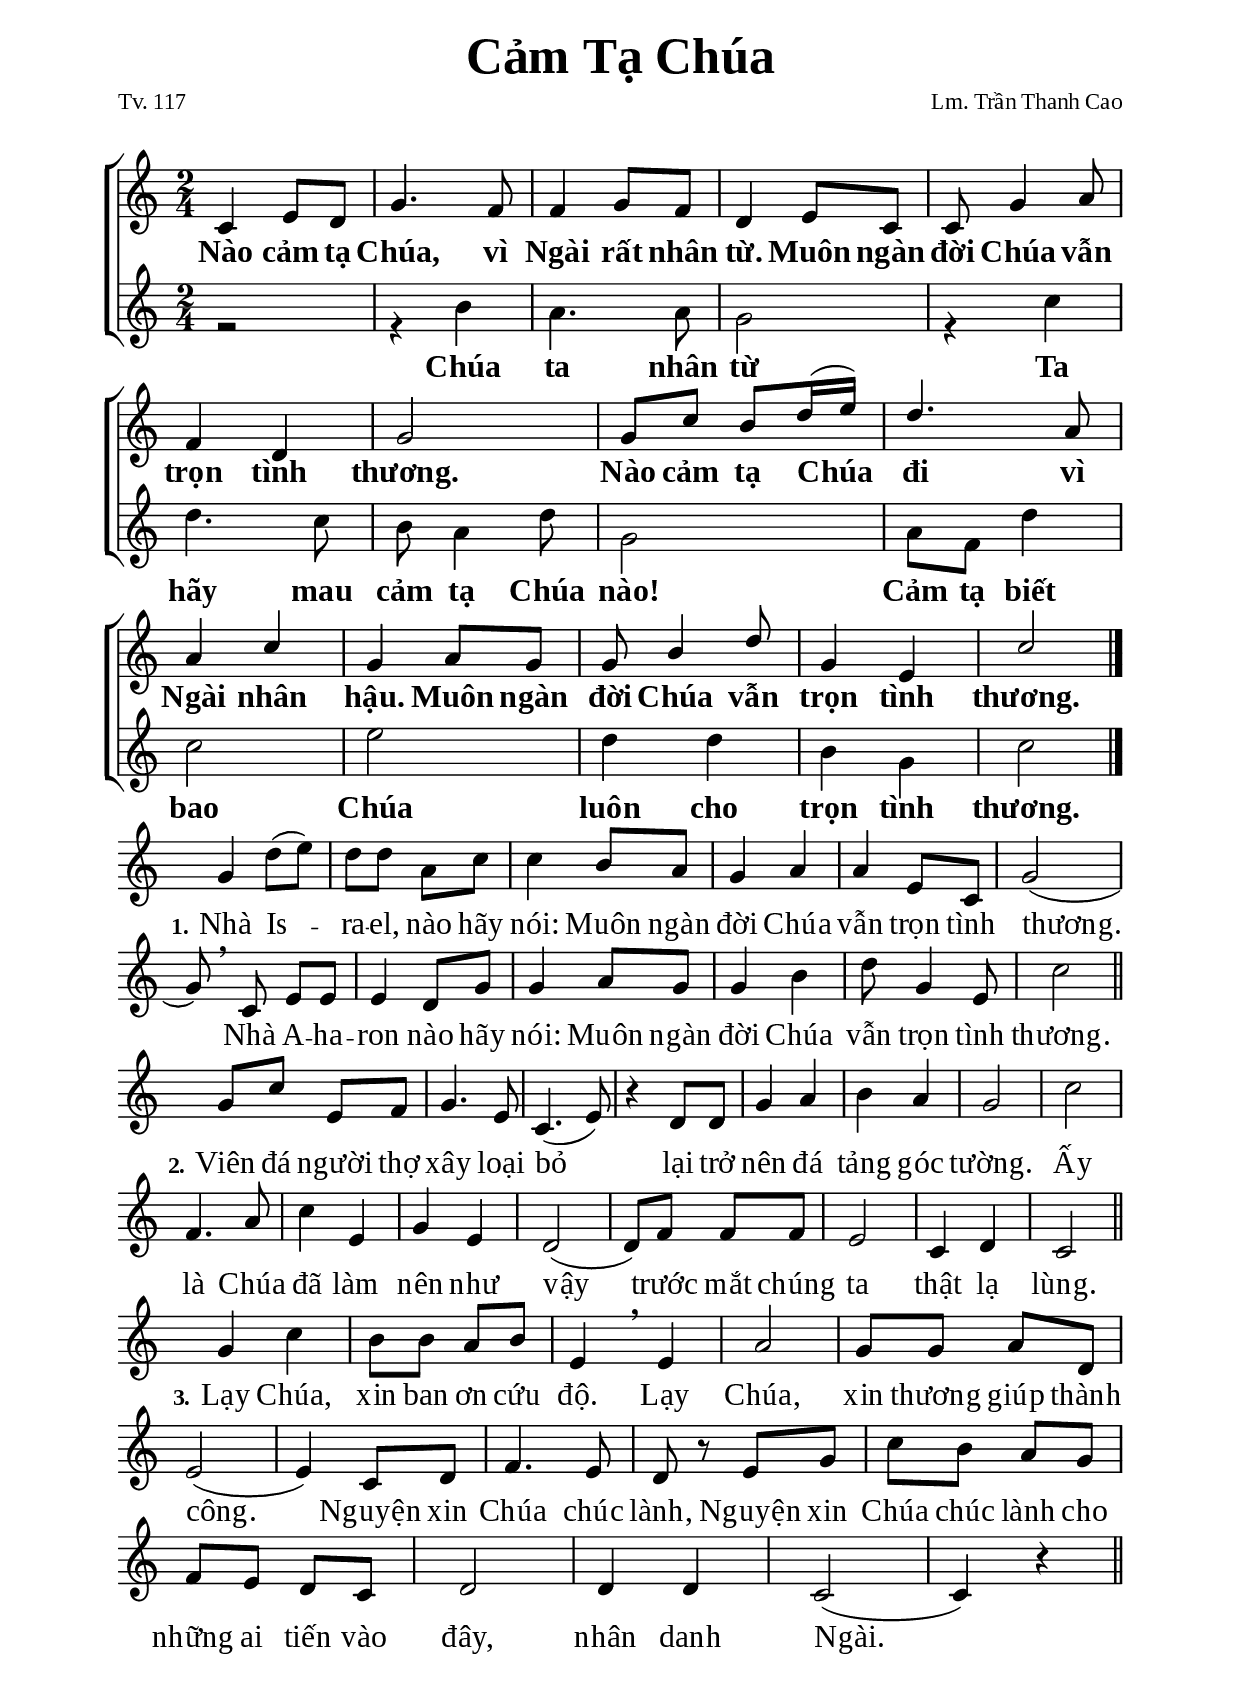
% Cài đặt chung
\version "2.20.0"
\include "english.ly"

\header {
  title = \markup { \fontsize #3 "Cảm Tạ Chúa" }
  poet = "Tv. 117"
  composer = "Lm. Trần Thanh Cao"
  arranger = " "
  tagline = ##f
}

global = {
  \key c \major
  \time 2/4
}

\paper {
  #(set-paper-size "a4")
  top-margin = 10\mm
  bottom-margin = 10\mm
  left-margin = 20\mm
  right-margin = 20\mm
  indent = #0
  #(define fonts
    (make-pango-font-tree
      "Liberation Serif"
      "Liberation Serif"
      "Liberation Serif"
      (/ 20 20)))
  page-count = #1
}

% Nhạc điệp khúc
nhacDiepKhucSop = \relative c' {
  c4 e8 d |
  g4. f8 |
  f4 g8 f |
  d4 e8 c |
  c g'4 a8 |
  f4 d |
  g2 |
  g8 c b d16 (e) |
  d4. a8 |
  a4 c |
  g a8 g |
  g b4 d8 |
  g,4 e |
  c'2 \bar "|."
}

nhacDiepKhucBas = \relative c'' {
  r2 |
  r4 b |
  a4. a8 |
  g2 |
  r4 c |
  d4. c8 |
  b a4 d8 |
  g,2 |
  a8 f d'4 |
  c2 |
  e |
  d4 d |
  b g |
  c2 \bar "|."
}

% Nhạc phiên khúc
nhacPhienKhucMot = \relative c'' {
  g4 d'8 (e) |
  d d a c |
  c4 b8 a |
  g4 a |
  a e8 c |
  g'2 ( |
  g8) \breathe c, e e |
  e4 d8 g |
  g4 a8 g |
  g4 b |
  d8 g,4 e8 |
  c'2 \bar "||"
}

nhacPhienKhucHai = \relative c'' {
  g8 c e, f |
  g4. e8 |
  c4. (e8) |
  r4 d8 d |
  g4 a |
  b a |
  g2 |
  c |
  f,4. a8 |
  c4 e, |
  g e |
  d2 ( |
  d8) f f f |
  e2 |
  c4 d |
  c2 \bar "||"
}

nhacPhienKhucBa = \relative c'' {
  g4 c |
  b8 b a b |
  e,4 \breathe e |
  a2 |
  g8 g a d, |
  e2 ( |
  e4) c8 d |
  f4. e8 |
  d r e g |
  c b a g |
  f e d c |
  d2 |
  d4 d |
  c2 ( |
  c4) r \bar "||"
}

nhacPhienKhucBon = \relative c' {
  d8 e c4 |
  a' g8 e |
  c'4 b8 a |
  g2 |
  f4 f |
  d8 d g4 ( |
  g) b,8 b |
  d4. c8 |
  c2 \bar "||"
}

% Lời điệp khúc
loiDiepKhucSop = \lyricmode {
  Nào cảm tạ Chúa, vì Ngài rất nhân từ.
  Muôn ngàn đời Chúa vẫn trọn tình thương.
  Nào cảm tạ Chúa đi vì Ngài nhân hậu.
  Muôn ngàn đời Chúa vẫn trọn tình thương.
}

loiDiepKhucBas = \lyricmode {
  Chúa ta nhân từ
  Ta hãy mau cảm tạ Chúa nào!
  Cảm tạ biết bao
  Chúa luôn cho trọn tình thương.
}

% Lời phiên khúc
loiPhienKhucMot = \lyricmode {
  \set stanza = #"1."
  Nhà Is -- ra -- el, nào hãy nói:
  Muôn ngàn đời Chúa vẫn trọn tình thương.
  Nhà A -- ha -- ron nào hãy nói:
  Muôn ngàn đời Chúa vẫn trọn tình thương.
}

loiPhienKhucHai = \lyricmode {
  \set stanza = #"2."
  Viên đá người thợ xây loại bỏ
  lại trở nên đá tảng góc tường.
  Ấy là Chúa đã làm nên như vậy
  trước mắt chúng ta thật lạ lùng.
}

loiPhienKhucBa = \lyricmode {
  \set stanza = #"3."
  Lạy Chúa, xin ban ơn cứu độ.
  Lạy Chúa, xin thương giúp thành công.
  Nguyện xin Chúa chúc lành,
  Nguyện xin Chúa chúc lành cho những ai tiến vào đây,
  nhân danh Ngài.
}

loiPhienKhucBon = \lyricmode {
  \set stanza = #"4."
  Từ thánh điện chúng tôi cầu phúc cho anh em.
  Đức Chúa là Thượng Đế,
  Ngài giải sáng trên ta.
}

% Dàn trang
\score {
  \new ChoirStaff <<
    \new Staff \with {
        \consists "Merge_rests_engraver"
        \magnifyStaff #(magstep +1)
      }
      <<
      \new Voice = beSop {
        \voiceOne \key c \major \time 2/4 \nhacDiepKhucSop
      }
      \new Lyrics \lyricsto beSop \loiDiepKhucSop
    >>
    \new Staff \with {
        \consists "Merge_rests_engraver"
        \magnifyStaff #(magstep +1)
      }
      <<
      \new Voice = beBas {
        \voiceTwo \key c \major \time 2/4 \nhacDiepKhucBas
      }
      \new Lyrics \lyricsto beBas \loiDiepKhucBas
    >>
  >>
  \layout {
    \override Lyrics.LyricText.font-series = #'bold
    \override Lyrics.LyricText.font-size = #+3
    \override Lyrics.LyricSpace.minimum-distance = #0.5
    \override Score.BarNumber.break-visibility = ##(#f #f #f)
    \override Score.SpacingSpanner.uniform-stretching = ##t
  }
}

\score {
  \new ChoirStaff <<
    \new Staff = phienKhuc \with {
        \magnifyStaff #(magstep +1)
      }
      <<
      \new Voice = beSop {
        \key c \major \time 2/4 \nhacPhienKhucMot
      }
    >>
    \new Lyrics \lyricsto beSop \loiPhienKhucMot
  >>
  \layout {
    \override Staff.TimeSignature.transparent = ##t
    \override Lyrics.LyricText.font-size = #+3
    \override Lyrics.LyricSpace.minimum-distance = #0.5
    \override Score.BarNumber.break-visibility = ##(#f #f #f)
    \override Score.SpacingSpanner.uniform-stretching = ##t
  } 
}

\score {
  \new ChoirStaff <<
    \new Staff = phienKhuc \with {
        \magnifyStaff #(magstep +1)
      }
      <<
      \new Voice = beSop {
        \key c \major \time 2/4 \nhacPhienKhucHai
      }
    >>
    \new Lyrics \lyricsto beSop \loiPhienKhucHai
  >>
  \layout {
    \override Staff.TimeSignature.transparent = ##t
    \override Lyrics.LyricText.font-size = #+3
    \override Lyrics.LyricSpace.minimum-distance = #0.5
    \override Score.BarNumber.break-visibility = ##(#f #f #f)
    \override Score.SpacingSpanner.uniform-stretching = ##t
  } 
}

\score {
  \new ChoirStaff <<
    \new Staff = phienKhuc \with {
        \magnifyStaff #(magstep +1)
      }
      <<
      \new Voice = beSop {
        \key c \major \time 2/4 \nhacPhienKhucBa
      }
    >>
    \new Lyrics \lyricsto beSop \loiPhienKhucBa
  >>
  \layout {
    \override Staff.TimeSignature.transparent = ##t
    \override Lyrics.LyricText.font-size = #+3
    \override Lyrics.LyricSpace.minimum-distance = #0.5
    \override Score.BarNumber.break-visibility = ##(#f #f #f)
    \override Score.SpacingSpanner.uniform-stretching = ##t
  } 
}
%{
\score {
  \new ChoirStaff <<
    \new Staff = phienKhuc \with {
        \magnifyStaff #(magstep +1)
      }
      <<
      \new Voice = beSop {
        \key c \major \time 2/4 \nhacPhienKhucBon
      }
    >>
    \new Lyrics \lyricsto beSop \loiPhienKhucBon
  >>
  \layout {
    \override Staff.TimeSignature.transparent = ##t
    \override Lyrics.LyricText.font-size = #+3
    \override Lyrics.LyricSpace.minimum-distance = #0.5
    \override Score.BarNumber.break-visibility = ##(#f #f #f)
    \override Score.SpacingSpanner.uniform-stretching = ##t
  } 
}
%}